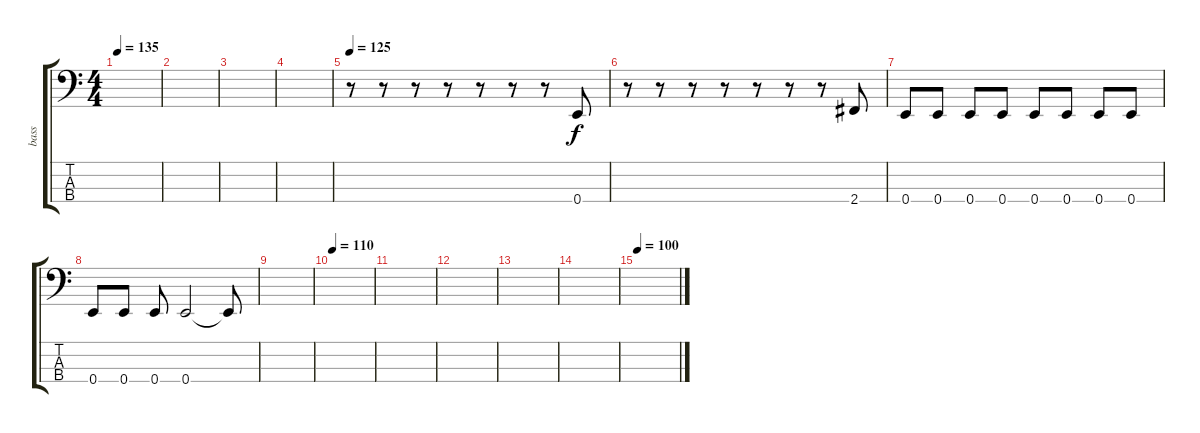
\track ("bass" "bass") {instrument electricbassfinger}
\staff {score tabs}
\tuning (G2 D2 A1 E1) {hide}
\ts (4 4)
\tempo 135
\clef f4
\ks c
|
|
|
|
\tempo 125
r.8 r.8 r.8 r.8 r.8 r.8 r.8 0.4.8 |
r.8 r.8 r.8 r.8 r.8 r.8 r.8 2.4.8 |
0.4.8 0.4.8 0.4.8 0.4.8 0.4.8 0.4.8 0.4.8 0.4.8 |
0.4.8 0.4.8 0.4.8 0.4.2 0.4{t}.8 |
|
\tempo 110
|
|
|
|
|
\tempo 100
